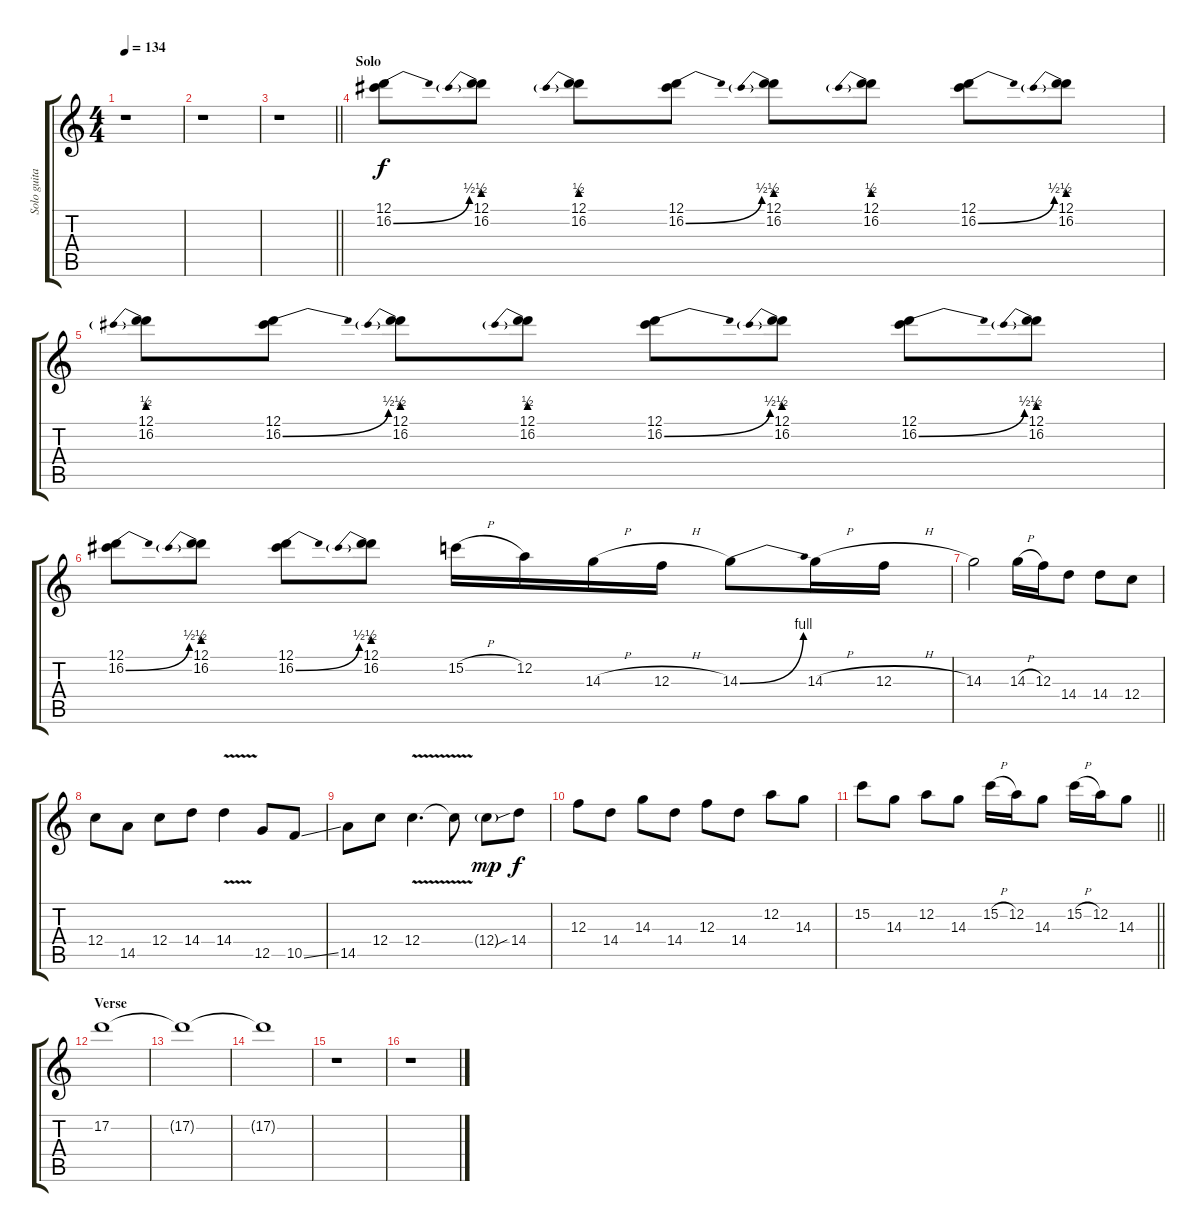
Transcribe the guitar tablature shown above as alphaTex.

\track ("Solo guitar" "Solo guita") {instrument overdrivenguitar}
\staff {score tabs}
\tuning (D4 A3 F3 C3 G2 D2) {hide}
\ts (4 4)
\tempo 134
\clef g2
\ks c
r.1{dy f} |
r.1 |
\barLineRight lightlight
r.1 |
\section ("" "Solo")
(12.1 16.2{be (bend 0 0 60 2)}).8 (12.1 16.2{be (prebend 0 2 60 2)}).8 (12.1 16.2{be (prebend 0 2 60 2)}).8 (12.1 16.2{be (bend 0 0 60 2)}).8 (12.1 16.2{be (prebend 0 2 60 2)}).8 (12.1 16.2{be (prebend 0 2 60 2)}).8 (12.1 16.2{be (bend 0 0 60 2)}).8 (12.1 16.2{be (prebend 0 2 60 2)}).8 |
(12.1 16.2{be (prebend 0 2 60 2)}).8 (12.1 16.2{be (bend 0 0 60 2)}).8 (12.1 16.2{be (prebend 0 2 60 2)}).8 (12.1 16.2{be (prebend 0 2 60 2)}).8 (12.1 16.2{be (bend 0 0 60 2)}).8 (12.1 16.2{be (prebend 0 2 60 2)}).8 (12.1 16.2{be (bend 0 0 60 2)}).8 (12.1 16.2{be (prebend 0 2 60 2)}).8 |
(12.1 16.2{be (bend 0 0 60 2)}).8 (12.1 16.2{be (prebend 0 2 60 2)}).8 (12.1 16.2{be (bend 0 0 60 2)}).8 (12.1 16.2{be (prebend 0 2 60 2)}).8 15.2{h}.16 12.2.16 14.3{h}.16 12.3{h}.16 14.3{be (bend 0 0 60 4)}.8 14.3{h}.16 12.3{h}.16 |
14.3.2 14.3{h}.16 12.3.16 14.4.8 14.4.8 12.4.8 |
12.4.8 14.5.8 12.4.8 14.4.8 14.4{v}.4 12.5.8 10.5{ss}.8 |
14.5.8 12.4.8 12.4{v}.4{d} 12.4{t}.8 12.4{g}.8{dy mp} 14.4{sib}.8{dy f} |
12.3.8 14.4.8 14.3.8 14.4.8 12.3.8 14.4.8 12.2.8 14.3.8 |
\barLineRight lightlight
15.2.8 14.3.8 12.2.8 14.3.8 15.2{h}.16 12.2.16 14.3.8 15.2{h}.16 12.2.16 14.3.8 |
\section ("" "Verse")
17.2.1 |
17.2{t}.1{volume 0} |
17.2{t}.1 |
r.1 |
r.1
